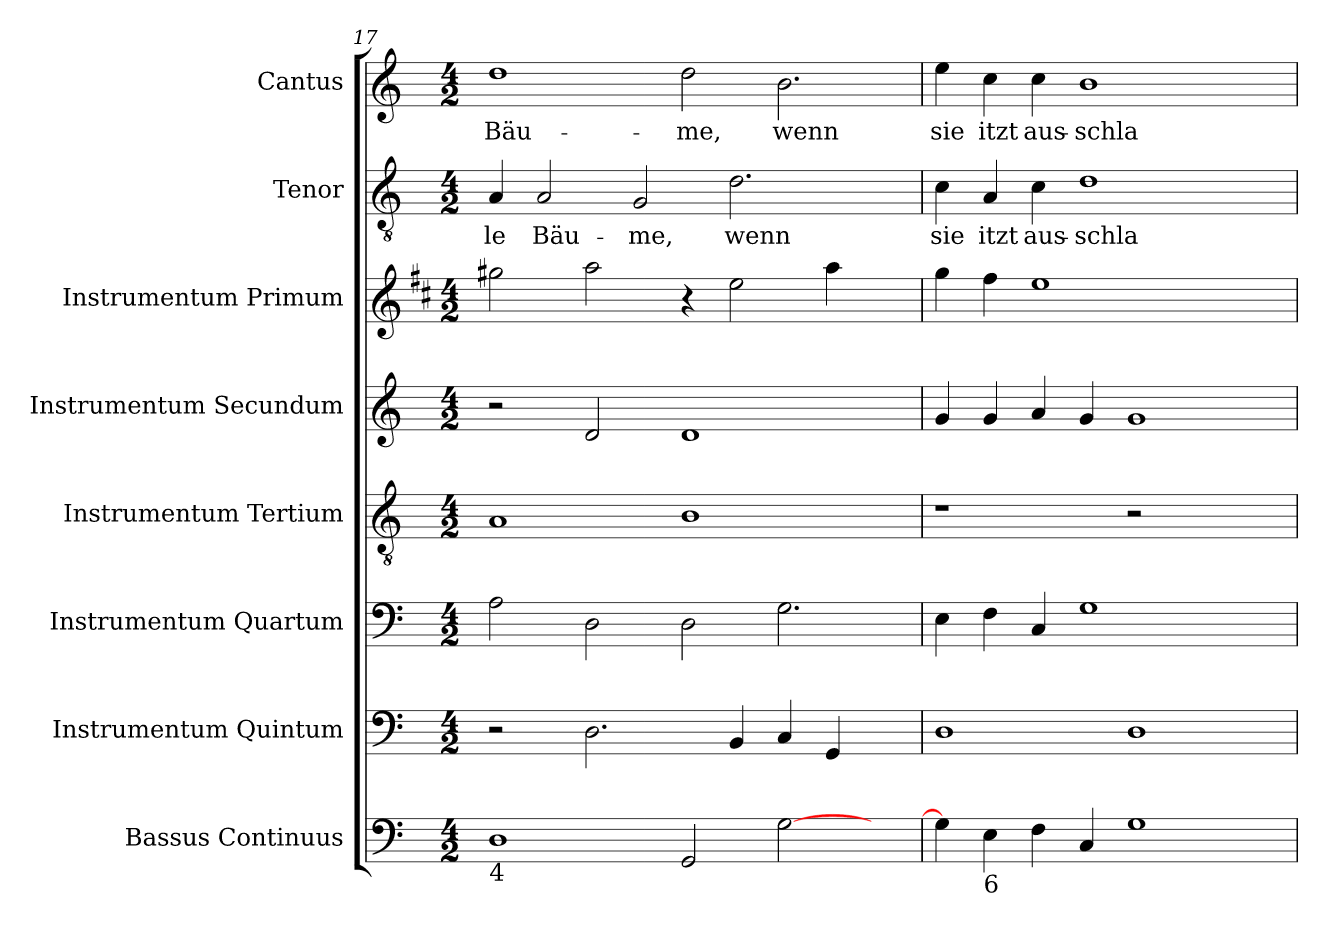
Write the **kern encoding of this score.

**kern	**kern	**kern	**kern	**kern	**kern	**kern	**text	**kern	**text
*part8	*part7	*part6	*part5	*part4	*part3	*part2	*part2	*part1	*part1
*staff8	*staff7	*staff6	*staff5	*staff4	*staff3	*staff2	*staff2	*staff1	*staff1
*I"Bassus Continuus	*I"Instrumentum Quintum	*I"Instrumentum Quartum	*I"Instrumentum Tertium	*I"Instrumentum Secundum	*I"Instrumentum Primum	*I"Tenor	*	*I"Cantus	*
*I'Bsn	*	*	*	*	*	*	*	*	*
!!LO:LB:g=z
*clefF4	*clefF4	*clefF4	*clefGv2	*clefG2	*clefG2	*clefGv2	*	*clefG2	*
*	*	*	*	*	*ITrd1c2	*	*	*	*
*k[]	*k[]	*k[]	*k[]	*k[]	*k[]	*k[]	*	*k[]	*
*C:	*C:	*C:	*C:	*C:	*C:	*C:	*	*C:	*
*M4/2	*M4/2	*M4/2	*M4/2	*M4/2	*M4/2	*M4/2	*	*M4/2	*
=17A	=17A	=17A	=17A	=17A	=17A	=17A	=17A	=17A	=17A
!LO:TX:b:t=4	!	!	!	!	!	!	!	!	!
!	!	!	!	!	!	!	!LO:LY:b	!	!LO:LY:b
1D	2r	2A	1A	2r	2ff#X	4A	-le	1dd	Bäu-
!	!	!	!	!	!	!	!LO:LY:b	!	!
.	.	.	.	.	.	2A	Bäu-	.	.
.	2.D	2D	.	2d	2gg	.	.	.	.
!	!	!	!	!	!	!	!LO:LY:b	!	!
.	.	.	.	.	.	2G	-me,	.	.
!	!	!	!	!	!	!	!	!	!LO:LY:b
2GG	.	2D	1B	1d	4r	.	.	2dd	-me,
!	!	!	!	!	!	!	!LO:LY:b	!	!
.	4BB	.	.	.	2dd	2.d	wenn	.	.
!	!	!	!	!	!	!	!	!	!LO:LY:b
[2G	4C	2.G	.	.	.	.	.	2.b	wenn
.	4GG	.	.	.	4gg	.	.	.	.
4ryy	4ryy	.	4ryy	4ryy	4ryy	4ryy	.	.	.
=18A	=18A	=18A	=18A	=18A	=18A	=18A	=18A	=18A	=18A
!	!	!	!	!	!	!	!LO:LY:b	!	!LO:LY:b
4G]	1D	4E	1r	4g	4ff	4c	sie	4ee	sie
!LO:TX:b:t=6	!	!	!	!	!	!	!	!	!
!	!	!	!	!	!	!	!LO:LY:b	!	!LO:LY:b
4E	.	4F	.	4g	4ee	4A	itzt	4cc	itzt
!	!	!	!	!	!	!	!LO:LY:b	!	!LO:LY:b
4F	.	4C	.	4a	1dd	4c	aus-	4cc	aus-
!	!	!	!	!	!	!	!LO:LY:b	!	!LO:LY:b
4C	.	1G	.	4g	.	1d	-schla-	1b	-schla-
1G	1D	.	2r	1g	.	.	.	.	.
.	.	.	[2dyy	.	2ryy	.	.	.	.
.	.	4ryy	.	.	.	4ryy	.	4ryy	.
=	=	=	=	=	=	=	=	=	=
*-	*-	*-	*-	*-	*-	*-	*-	*-	*-
